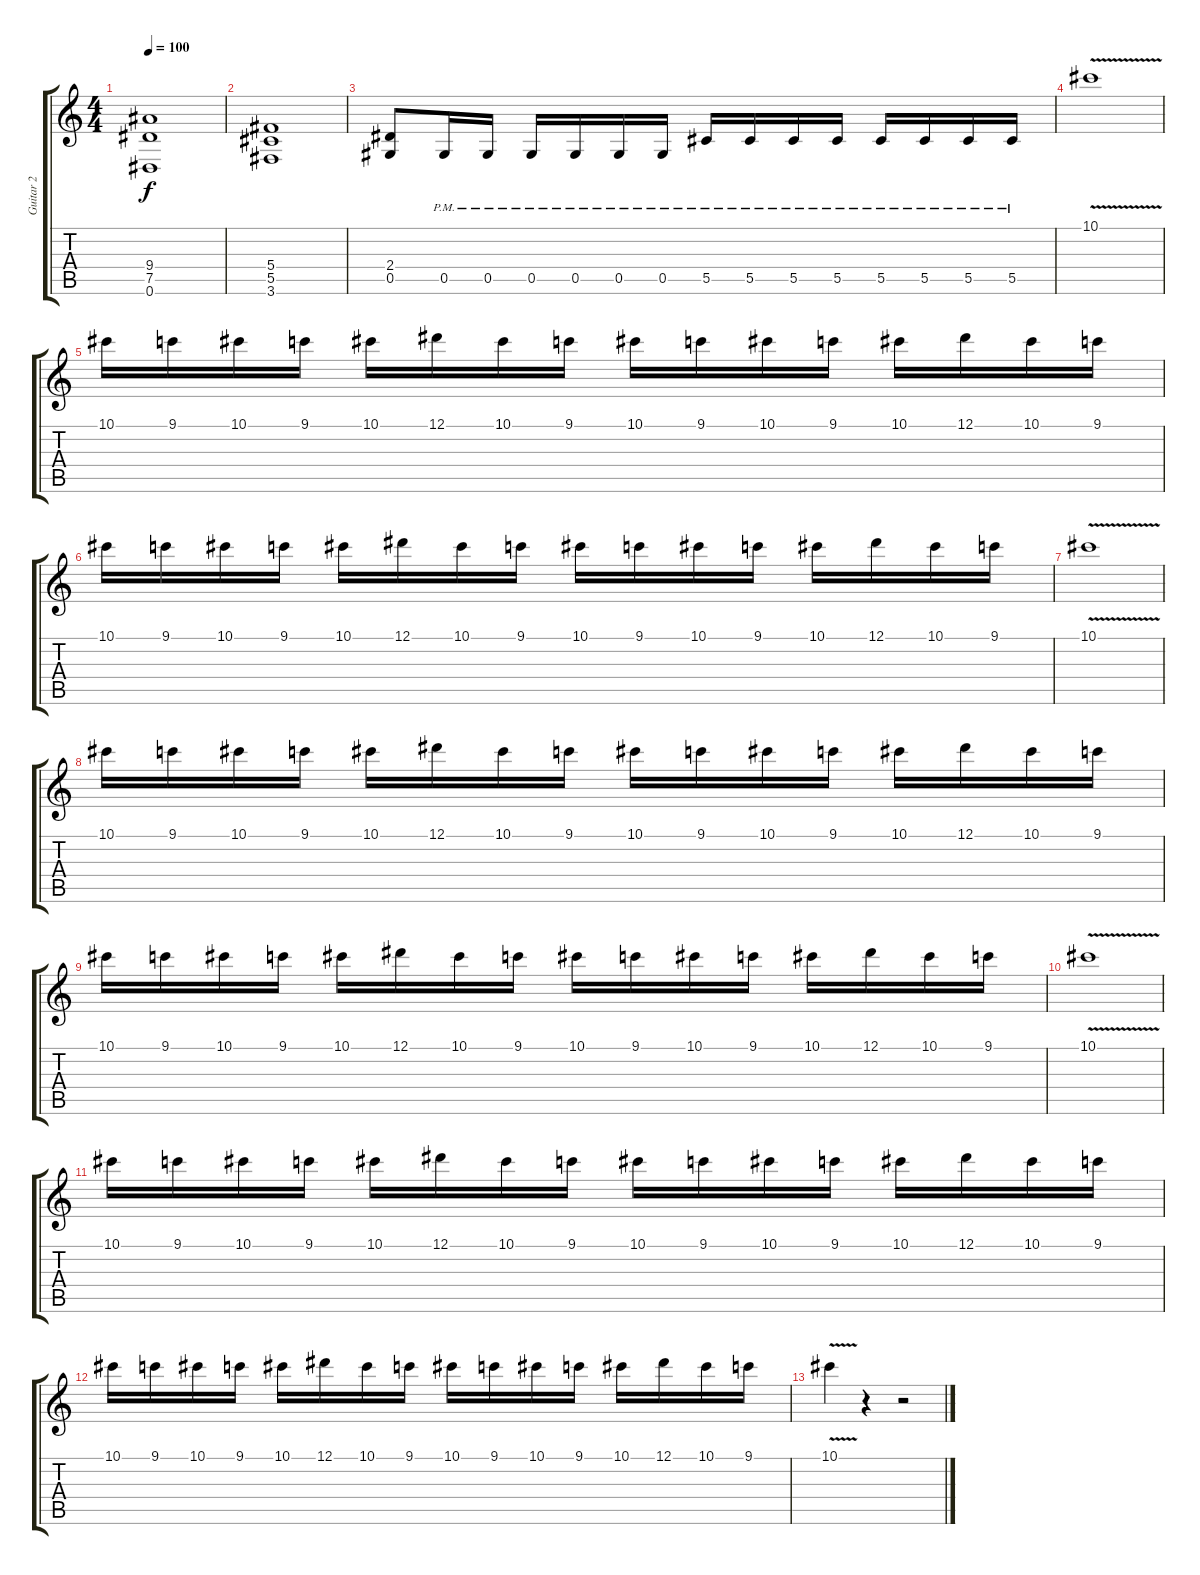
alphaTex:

\track ("Guitar 2" "Guitar 2") {instrument overdrivenguitar}
\staff {score tabs}
\tuning (Eb4 Bb3 Gb3 Db3 Ab2 Eb2) {hide}
\ts (4 4)
\tempo 100
\clef g2
\ks c
(9.4 7.5 0.6).1{dy f} |
(5.4 5.5 3.6).1 |
(2.4 0.5).8 0.5{pm}.16 0.5{pm}.16 0.5{pm}.16 0.5{pm}.16 0.5{pm}.16 0.5{pm}.16 5.5{pm}.16 5.5{pm}.16 5.5{pm}.16 5.5{pm}.16 5.5{pm}.16 5.5{pm}.16 5.5{pm}.16 5.5{pm}.16 |
10.1{v}.1 |
10.1.16 9.1.16 10.1.16 9.1.16 10.1.16 12.1.16 10.1.16 9.1.16 10.1.16 9.1.16 10.1.16 9.1.16 10.1.16 12.1.16 10.1.16 9.1.16 |
10.1.16 9.1.16 10.1.16 9.1.16 10.1.16 12.1.16 10.1.16 9.1.16 10.1.16 9.1.16 10.1.16 9.1.16 10.1.16 12.1.16 10.1.16 9.1.16 |
10.1{v}.1 |
10.1.16 9.1.16 10.1.16 9.1.16 10.1.16 12.1.16 10.1.16 9.1.16 10.1.16 9.1.16 10.1.16 9.1.16 10.1.16 12.1.16 10.1.16 9.1.16 |
10.1.16 9.1.16 10.1.16 9.1.16 10.1.16 12.1.16 10.1.16 9.1.16 10.1.16 9.1.16 10.1.16 9.1.16 10.1.16 12.1.16 10.1.16 9.1.16 |
10.1{v}.1 |
10.1.16 9.1.16 10.1.16 9.1.16 10.1.16 12.1.16 10.1.16 9.1.16 10.1.16 9.1.16 10.1.16 9.1.16 10.1.16 12.1.16 10.1.16 9.1.16 |
10.1.16 9.1.16 10.1.16 9.1.16 10.1.16 12.1.16 10.1.16 9.1.16 10.1.16 9.1.16 10.1.16 9.1.16 10.1.16 12.1.16 10.1.16 9.1.16 |
10.1{v}.4 r.4 r.2
